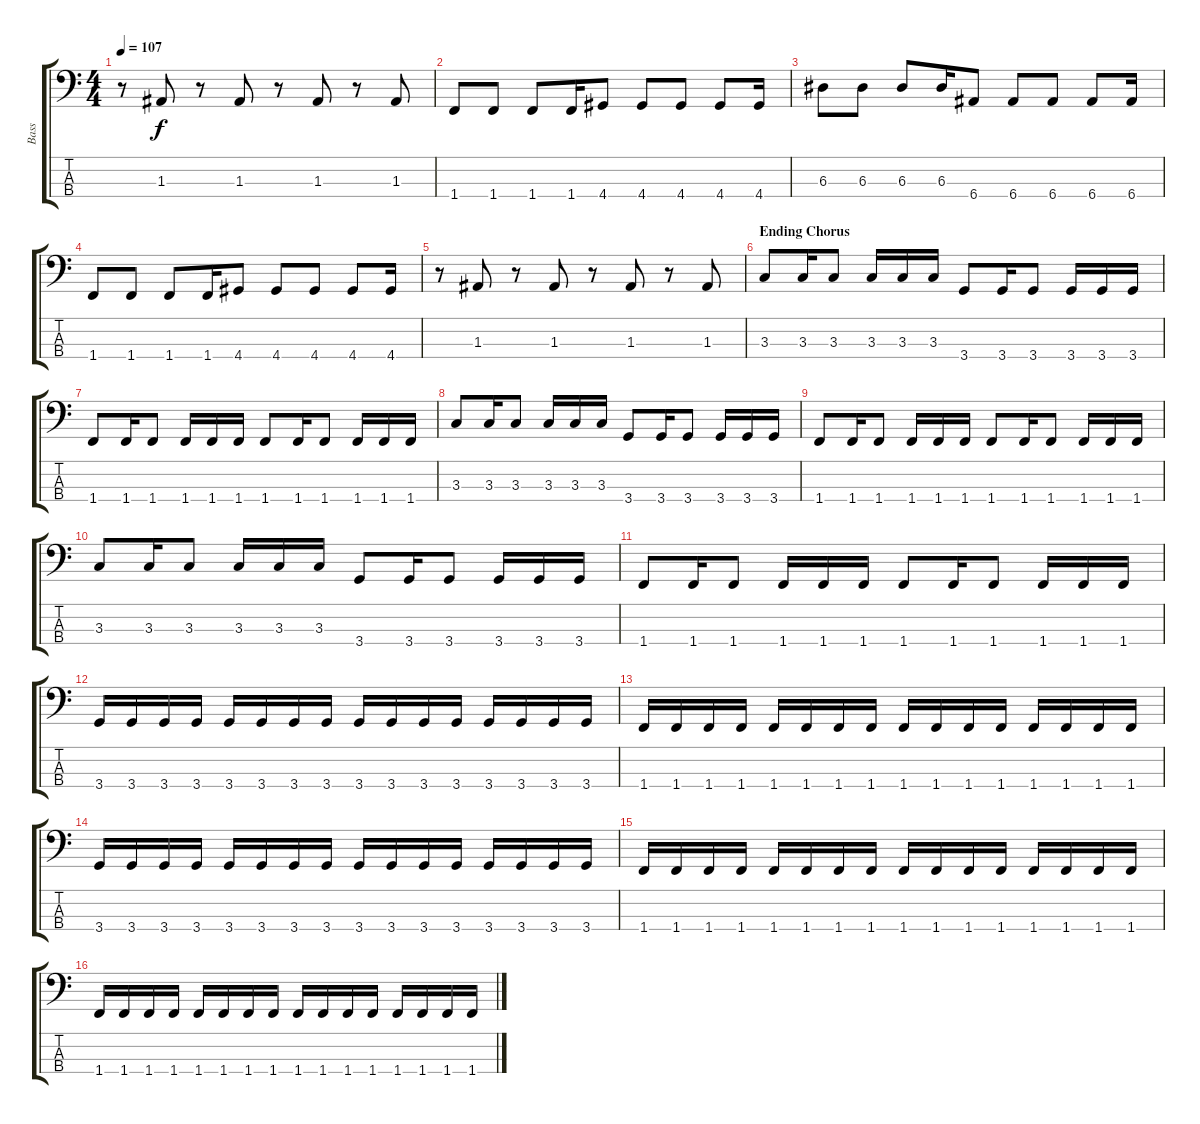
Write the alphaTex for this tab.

\track ("Bass" "Bass") {instrument electricbasspick}
\staff {score tabs}
\tuning (G2 D2 A1 E1) {hide}
\ts (4 4)
\tempo 107
\clef f4
\ks c
r.8{dy f} 1.3.8 r.8 1.3.8 r.8 1.3.8 r.8 1.3.8 |
1.4.8 1.4.8 1.4.8 1.4.16 4.4.8 4.4.8 4.4.8 4.4.8 4.4.16 |
6.3.8 6.3.8 6.3.8 6.3.16 6.4.8 6.4.8 6.4.8 6.4.8 6.4.16 |
1.4.8 1.4.8 1.4.8 1.4.16 4.4.8 4.4.8 4.4.8 4.4.8 4.4.16 |
r.8 1.3.8 r.8 1.3.8 r.8 1.3.8 r.8 1.3.8 |
\section ("" "Ending Chorus")
3.3.8 3.3.16 3.3.8 3.3.16 3.3.16 3.3.16 3.4.8 3.4.16 3.4.8 3.4.16 3.4.16 3.4.16 |
1.4.8 1.4.16 1.4.8 1.4.16 1.4.16 1.4.16 1.4.8 1.4.16 1.4.8 1.4.16 1.4.16 1.4.16 |
3.3.8 3.3.16 3.3.8 3.3.16 3.3.16 3.3.16 3.4.8 3.4.16 3.4.8 3.4.16 3.4.16 3.4.16 |
1.4.8 1.4.16 1.4.8 1.4.16 1.4.16 1.4.16 1.4.8 1.4.16 1.4.8 1.4.16 1.4.16 1.4.16 |
3.3.8 3.3.16 3.3.8 3.3.16 3.3.16 3.3.16 3.4.8 3.4.16 3.4.8 3.4.16 3.4.16 3.4.16 |
1.4.8 1.4.16 1.4.8 1.4.16 1.4.16 1.4.16 1.4.8 1.4.16 1.4.8 1.4.16 1.4.16 1.4.16 |
3.4.16 3.4.16 3.4.16 3.4.16 3.4.16 3.4.16 3.4.16 3.4.16 3.4.16 3.4.16 3.4.16 3.4.16 3.4.16 3.4.16 3.4.16 3.4.16 |
1.4.16 1.4.16 1.4.16 1.4.16 1.4.16 1.4.16 1.4.16 1.4.16 1.4.16 1.4.16 1.4.16 1.4.16 1.4.16 1.4.16 1.4.16 1.4.16 |
3.4.16 3.4.16 3.4.16 3.4.16 3.4.16 3.4.16 3.4.16 3.4.16 3.4.16 3.4.16 3.4.16 3.4.16 3.4.16 3.4.16 3.4.16 3.4.16 |
1.4.16 1.4.16 1.4.16 1.4.16 1.4.16 1.4.16 1.4.16 1.4.16 1.4.16 1.4.16 1.4.16 1.4.16 1.4.16 1.4.16 1.4.16 1.4.16 |
1.4.16 1.4.16 1.4.16 1.4.16 1.4.16 1.4.16 1.4.16 1.4.16 1.4.16 1.4.16 1.4.16 1.4.16 1.4.16 1.4.16 1.4.16 1.4.16
